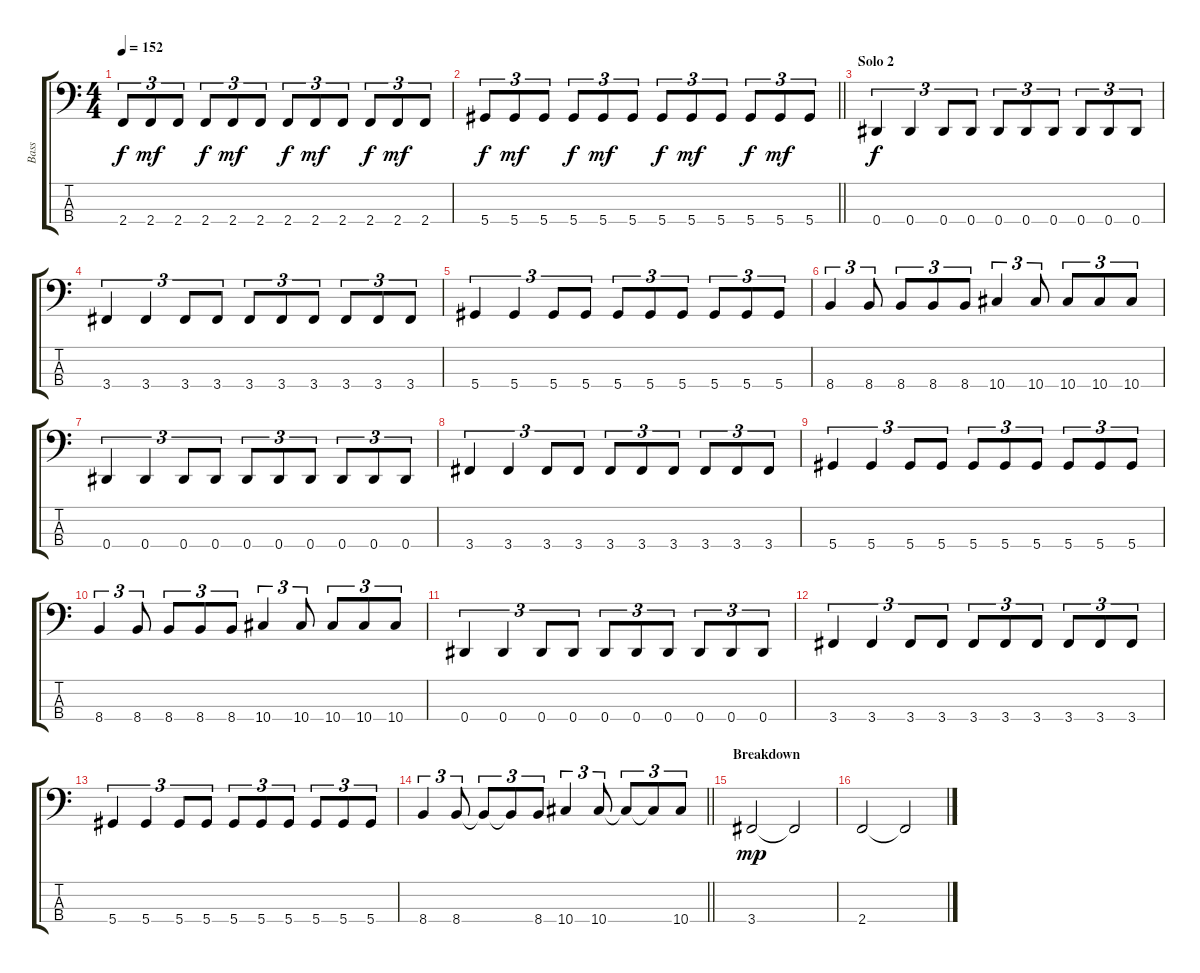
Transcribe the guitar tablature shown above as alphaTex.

\track ("Bass" "Bass") {instrument electricbasspick}
\staff {score tabs}
\tuning (Gb2 Db2 Ab1 Eb1) {hide}
\ts (4 4)
\tempo 152
\clef f4
\ks c
2.4.8{tu (3 2) dy f} 2.4.8{tu (3 2) dy mf} 2.4.8{tu (3 2)} 2.4.8{tu (3 2) dy f} 2.4.8{tu (3 2) dy mf} 2.4.8{tu (3 2)} 2.4.8{tu (3 2) dy f} 2.4.8{tu (3 2) dy mf} 2.4.8{tu (3 2)} 2.4.8{tu (3 2) dy f} 2.4.8{tu (3 2) dy mf} 2.4.8{tu (3 2)} |
\barLineRight lightlight
5.4.8{tu (3 2) dy f} 5.4.8{tu (3 2) dy mf} 5.4.8{tu (3 2)} 5.4.8{tu (3 2) dy f} 5.4.8{tu (3 2) dy mf} 5.4.8{tu (3 2)} 5.4.8{tu (3 2) dy f} 5.4.8{tu (3 2) dy mf} 5.4.8{tu (3 2)} 5.4.8{tu (3 2) dy f} 5.4.8{tu (3 2) dy mf} 5.4.8{tu (3 2)} |
\section ("" "Solo 2")
0.4.4{tu (3 2) dy f} 0.4.4{tu (3 2)} 0.4.8{tu (3 2)} 0.4.8{tu (3 2)} 0.4.8{tu (3 2)} 0.4.8{tu (3 2)} 0.4.8{tu (3 2)} 0.4.8{tu (3 2)} 0.4.8{tu (3 2)} 0.4.8{tu (3 2)} |
3.4.4{tu (3 2)} 3.4.4{tu (3 2)} 3.4.8{tu (3 2)} 3.4.8{tu (3 2)} 3.4.8{tu (3 2)} 3.4.8{tu (3 2)} 3.4.8{tu (3 2)} 3.4.8{tu (3 2)} 3.4.8{tu (3 2)} 3.4.8{tu (3 2)} |
5.4.4{tu (3 2)} 5.4.4{tu (3 2)} 5.4.8{tu (3 2)} 5.4.8{tu (3 2)} 5.4.8{tu (3 2)} 5.4.8{tu (3 2)} 5.4.8{tu (3 2)} 5.4.8{tu (3 2)} 5.4.8{tu (3 2)} 5.4.8{tu (3 2)} |
8.4.4{tu (3 2)} 8.4.8{tu (3 2)} 8.4.8{tu (3 2)} 8.4.8{tu (3 2)} 8.4.8{tu (3 2)} 10.4.4{tu (3 2)} 10.4.8{tu (3 2)} 10.4.8{tu (3 2)} 10.4.8{tu (3 2)} 10.4.8{tu (3 2)} |
0.4.4{tu (3 2)} 0.4.4{tu (3 2)} 0.4.8{tu (3 2)} 0.4.8{tu (3 2)} 0.4.8{tu (3 2)} 0.4.8{tu (3 2)} 0.4.8{tu (3 2)} 0.4.8{tu (3 2)} 0.4.8{tu (3 2)} 0.4.8{tu (3 2)} |
3.4.4{tu (3 2)} 3.4.4{tu (3 2)} 3.4.8{tu (3 2)} 3.4.8{tu (3 2)} 3.4.8{tu (3 2)} 3.4.8{tu (3 2)} 3.4.8{tu (3 2)} 3.4.8{tu (3 2)} 3.4.8{tu (3 2)} 3.4.8{tu (3 2)} |
5.4.4{tu (3 2)} 5.4.4{tu (3 2)} 5.4.8{tu (3 2)} 5.4.8{tu (3 2)} 5.4.8{tu (3 2)} 5.4.8{tu (3 2)} 5.4.8{tu (3 2)} 5.4.8{tu (3 2)} 5.4.8{tu (3 2)} 5.4.8{tu (3 2)} |
8.4.4{tu (3 2)} 8.4.8{tu (3 2)} 8.4.8{tu (3 2)} 8.4.8{tu (3 2)} 8.4.8{tu (3 2)} 10.4.4{tu (3 2)} 10.4.8{tu (3 2)} 10.4.8{tu (3 2)} 10.4.8{tu (3 2)} 10.4.8{tu (3 2)} |
0.4.4{tu (3 2)} 0.4.4{tu (3 2)} 0.4.8{tu (3 2)} 0.4.8{tu (3 2)} 0.4.8{tu (3 2)} 0.4.8{tu (3 2)} 0.4.8{tu (3 2)} 0.4.8{tu (3 2)} 0.4.8{tu (3 2)} 0.4.8{tu (3 2)} |
3.4.4{tu (3 2)} 3.4.4{tu (3 2)} 3.4.8{tu (3 2)} 3.4.8{tu (3 2)} 3.4.8{tu (3 2)} 3.4.8{tu (3 2)} 3.4.8{tu (3 2)} 3.4.8{tu (3 2)} 3.4.8{tu (3 2)} 3.4.8{tu (3 2)} |
5.4.4{tu (3 2)} 5.4.4{tu (3 2)} 5.4.8{tu (3 2)} 5.4.8{tu (3 2)} 5.4.8{tu (3 2)} 5.4.8{tu (3 2)} 5.4.8{tu (3 2)} 5.4.8{tu (3 2)} 5.4.8{tu (3 2)} 5.4.8{tu (3 2)} |
\barLineRight lightlight
8.4.4{tu (3 2)} 8.4.8{tu (3 2)} 8.4{t}.8{tu (3 2)} 8.4{t}.8{tu (3 2)} 8.4.8{tu (3 2)} 10.4.4{tu (3 2)} 10.4.8{tu (3 2)} 10.4{t}.8{tu (3 2)} 10.4{t}.8{tu (3 2)} 10.4.8{tu (3 2)} |
\section ("" "Breakdown")
3.4.2{dy mp} 3.4{t}.2 |
2.4.2 2.4{t}.2
